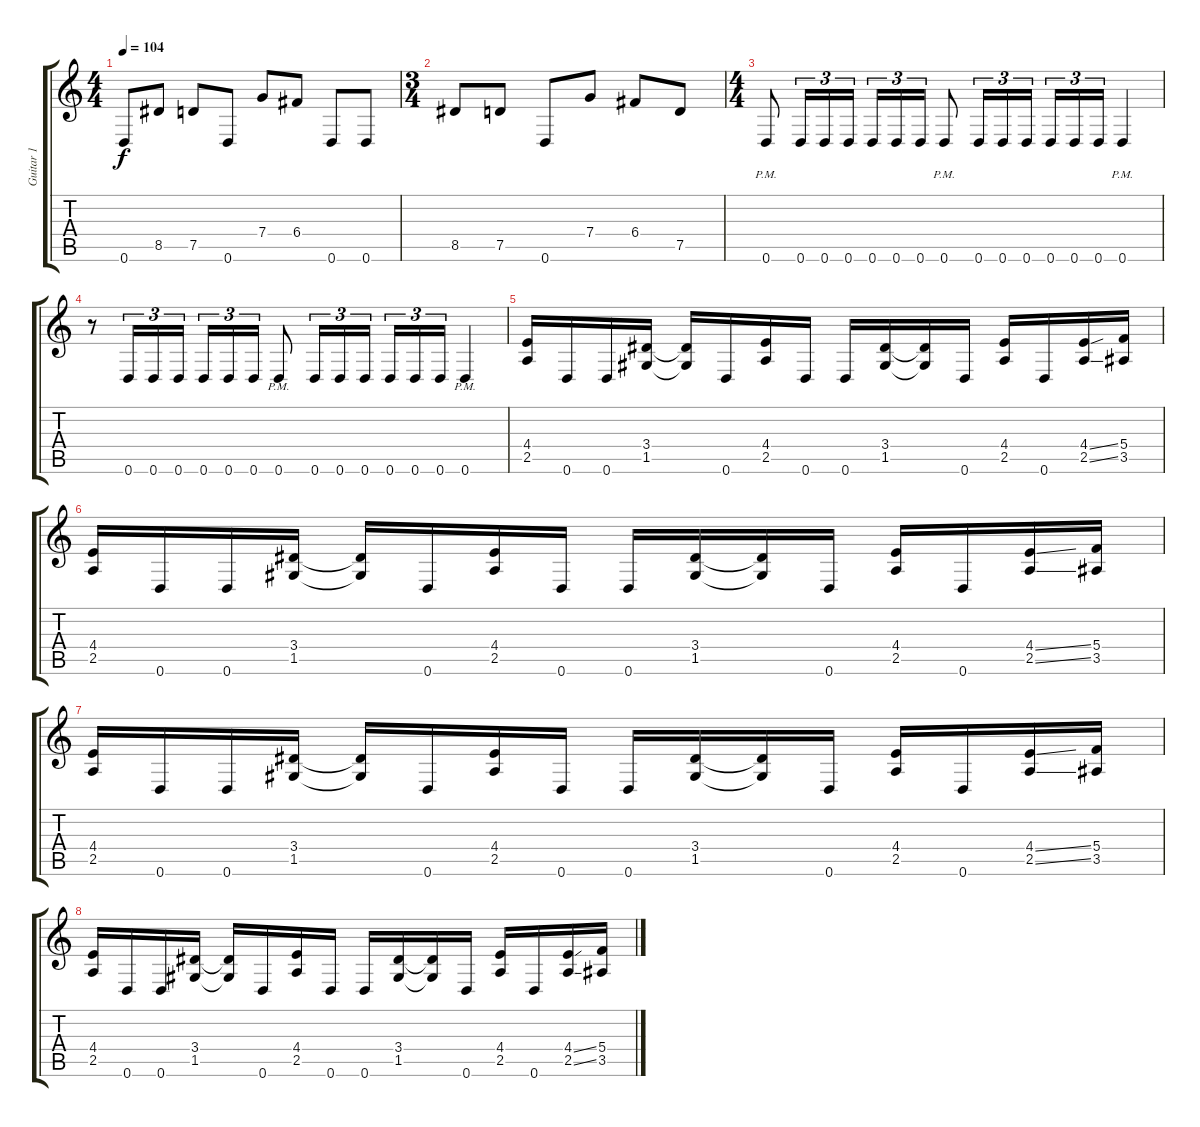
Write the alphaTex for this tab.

\track ("Guitar 1" "Guitar 1") {instrument distortionguitar}
\staff {score tabs}
\tuning (D4 A3 F3 C3 G2 D2) {hide}
\ts (4 4)
\tempo 104
\clef g2
\ks c
0.6.8{dy f} 8.5.8 7.5.8 0.6.8 7.4.8 6.4.8 0.6.8 0.6.8 |
\ts (3 4)
8.5.8 7.5.8 0.6.8 7.4.8 6.4.8 7.5.8 |
\ts (4 4)
0.6{pm}.8 0.6.16{tu (3 2)} 0.6.16{tu (3 2)} 0.6.16{tu (3 2)} 0.6.16{tu (3 2)} 0.6.16{tu (3 2)} 0.6.16{tu (3 2)} 0.6{pm}.8 0.6.16{tu (3 2)} 0.6.16{tu (3 2)} 0.6.16{tu (3 2)} 0.6.16{tu (3 2)} 0.6.16{tu (3 2)} 0.6.16{tu (3 2)} 0.6{pm}.4 |
r.8 0.6.16{tu (3 2)} 0.6.16{tu (3 2)} 0.6.16{tu (3 2)} 0.6.16{tu (3 2)} 0.6.16{tu (3 2)} 0.6.16{tu (3 2)} 0.6{pm}.8 0.6.16{tu (3 2)} 0.6.16{tu (3 2)} 0.6.16{tu (3 2)} 0.6.16{tu (3 2)} 0.6.16{tu (3 2)} 0.6.16{tu (3 2)} 0.6{pm}.4 |
\section ("" "")
(4.4 2.5).16 0.6.16 0.6.16 (3.4 1.5).16 (3.4{t} 1.5{t}).16 0.6.16 (4.4 2.5).16 0.6.16 0.6.16 (3.4 1.5).16 (3.4{t} 1.5{t}).16 0.6.16 (4.4 2.5).16 0.6.16 (4.4{ss} 2.5{ss}).16 (5.4 3.5).16 |
(4.4 2.5).16 0.6.16 0.6.16 (3.4 1.5).16 (3.4{t} 1.5{t}).16 0.6.16 (4.4 2.5).16 0.6.16 0.6.16 (3.4 1.5).16 (3.4{t} 1.5{t}).16 0.6.16 (4.4 2.5).16 0.6.16 (4.4{ss} 2.5{ss}).16 (5.4 3.5).16 |
(4.4 2.5).16 0.6.16 0.6.16 (3.4 1.5).16 (3.4{t} 1.5{t}).16 0.6.16 (4.4 2.5).16 0.6.16 0.6.16 (3.4 1.5).16 (3.4{t} 1.5{t}).16 0.6.16 (4.4 2.5).16 0.6.16 (4.4{ss} 2.5{ss}).16 (5.4 3.5).16 |
(4.4 2.5).16 0.6.16 0.6.16 (3.4 1.5).16 (3.4{t} 1.5{t}).16 0.6.16 (4.4 2.5).16 0.6.16 0.6.16 (3.4 1.5).16 (3.4{t} 1.5{t}).16 0.6.16 (4.4 2.5).16 0.6.16 (4.4{ss} 2.5{ss}).16 (5.4 3.5).16
